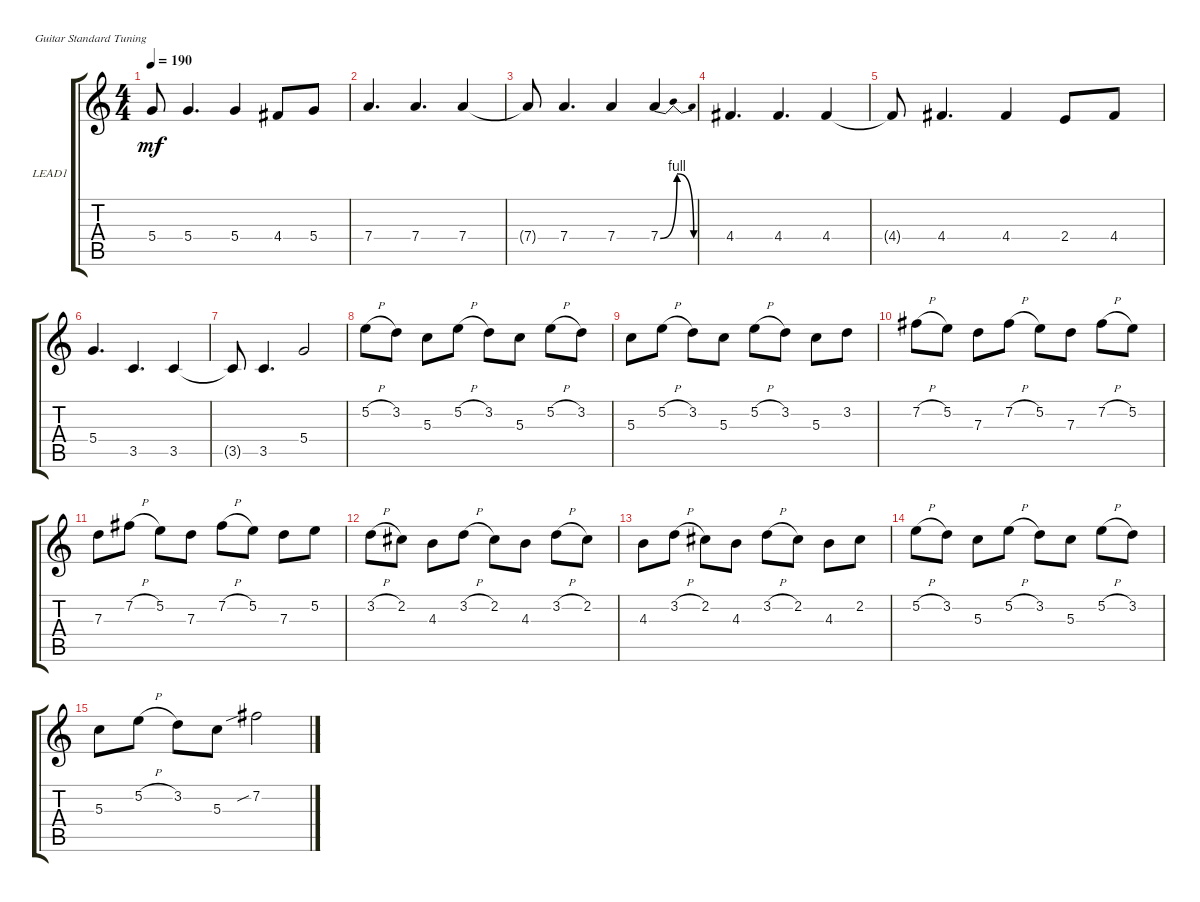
\defaultSystemsLayout 4
\bracketExtendMode groupsimilarinstruments
\firstSystemTrackNameOrientation horizontal
\otherSystemsTrackNameOrientation horizontal
\track ("Lead Guitar 1" "LEAD1") {instrument overdrivenguitar}
\staff {score tabs}
\tuning (E4 B3 G3 D3 A2 E2)
\ts (4 4)
\tempo 190
\clef g2
\ks c
5.4{t}.8{dy mf} 5.4.4{d} 5.4.4 4.4.8 5.4.8 |
7.4.4{d} 7.4.4{d} 7.4.4 |
7.4{t}.8 7.4.4{d} 7.4.4 7.4{be (bendrelease 0 0 10.2 4 20.4 4 30 0)}.4 |
4.4.4{d} 4.4.4{d} 4.4.4 |
4.4{t}.8 4.4.4{d} 4.4.4 2.4.8 4.4.8 |
5.4.4{d} 3.5.4{d} 3.5.4 |
3.5{t}.8 3.5.4{d} 5.4.2 |
5.2{h}.8 3.2.8 5.3.8 5.2{h}.8 3.2.8 5.3.8 5.2{h}.8 3.2.8 |
5.3.8 5.2{h}.8 3.2.8 5.3.8 5.2{h}.8 3.2.8 5.3.8 3.2.8 |
7.2{h}.8 5.2.8 7.3.8 7.2{h}.8 5.2.8 7.3.8 7.2{h}.8 5.2.8 |
7.3.8 7.2{h}.8 5.2.8 7.3.8 7.2{h}.8 5.2.8 7.3.8 5.2.8 |
3.2{h}.8 2.2.8 4.3.8 3.2{h}.8 2.2.8 4.3.8 3.2{h}.8 2.2.8 |
4.3.8 3.2{h}.8 2.2.8 4.3.8 3.2{h}.8 2.2.8 4.3.8 2.2.8 |
5.2{h}.8 3.2.8 5.3.8 5.2{h}.8 3.2.8 5.3.8 5.2{h}.8 3.2.8 |
5.3.8 5.2{h}.8 3.2.8 5.3.8 7.2{sib}.2
